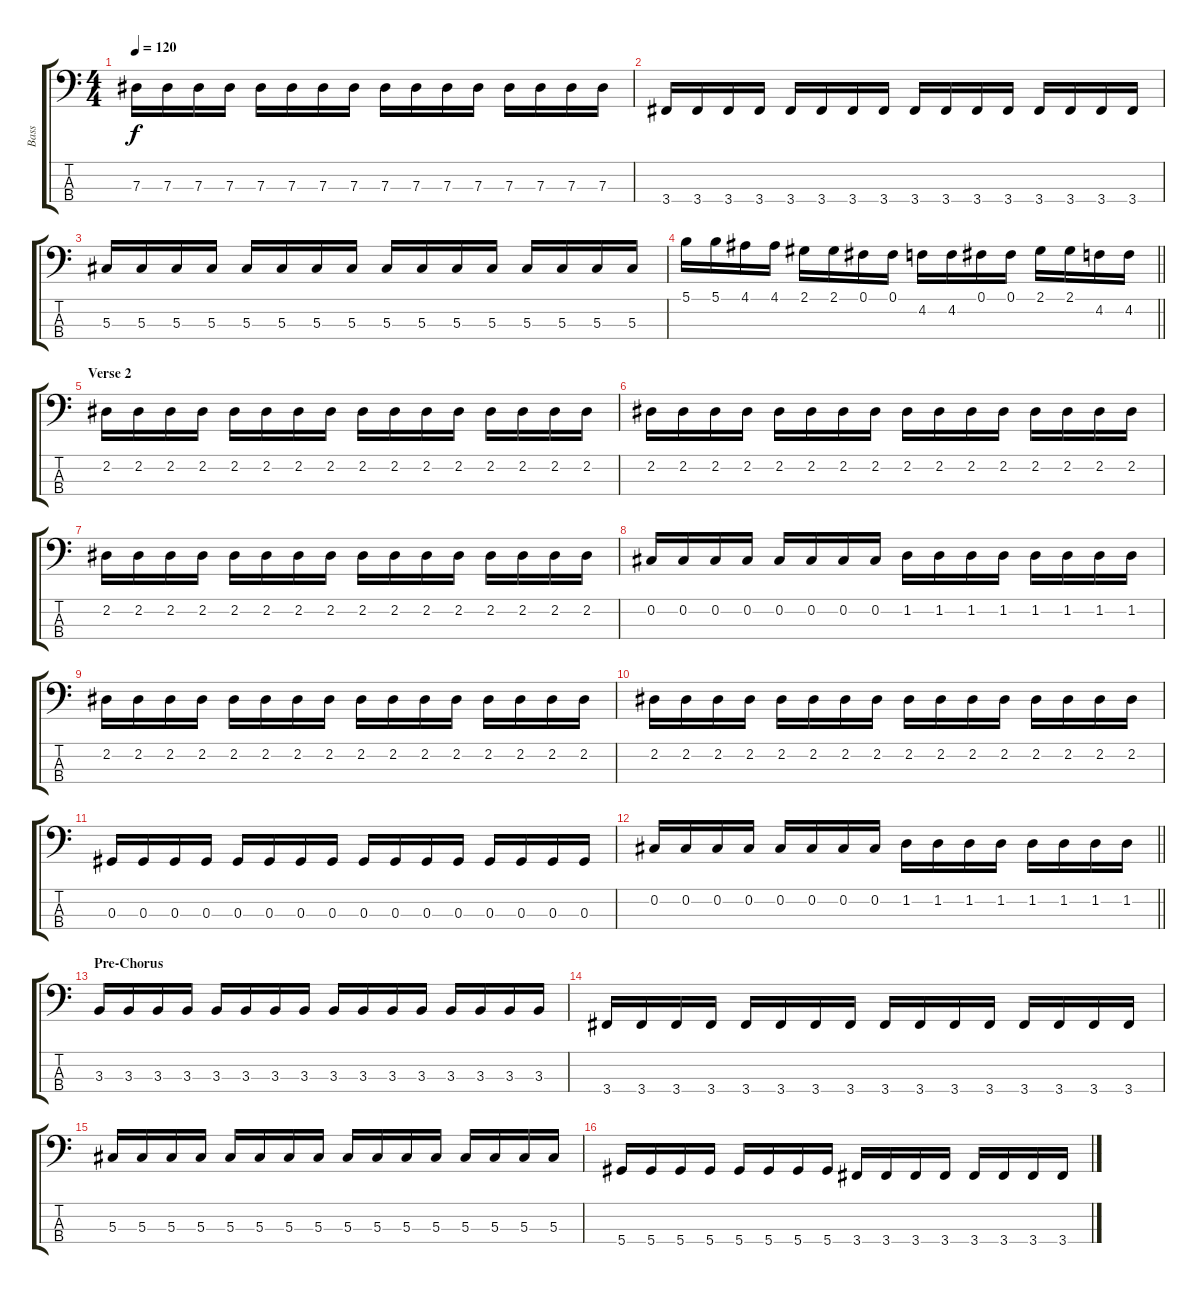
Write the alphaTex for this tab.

\track ("Bass" "Bass") {instrument electricbassfinger}
\staff {score tabs}
\tuning (Gb2 Db2 Ab1 Eb1) {hide}
\ts (4 4)
\tempo 120
\clef f4
\ks c
7.3.16{dy f} 7.3.16 7.3.16 7.3.16 7.3.16 7.3.16 7.3.16 7.3.16 7.3.16 7.3.16 7.3.16 7.3.16 7.3.16 7.3.16 7.3.16 7.3.16 |
3.4.16 3.4.16 3.4.16 3.4.16 3.4.16 3.4.16 3.4.16 3.4.16 3.4.16 3.4.16 3.4.16 3.4.16 3.4.16 3.4.16 3.4.16 3.4.16 |
5.3.16 5.3.16 5.3.16 5.3.16 5.3.16 5.3.16 5.3.16 5.3.16 5.3.16 5.3.16 5.3.16 5.3.16 5.3.16 5.3.16 5.3.16 5.3.16 |
\barLineRight lightlight
5.1.16 5.1.16 4.1.16 4.1.16 2.1.16 2.1.16 0.1.16 0.1.16 4.2.16 4.2.16 0.1.16 0.1.16 2.1.16 2.1.16 4.2.16 4.2.16 |
\section ("" "Verse 2")
2.2.16 2.2.16 2.2.16 2.2.16 2.2.16 2.2.16 2.2.16 2.2.16 2.2.16 2.2.16 2.2.16 2.2.16 2.2.16 2.2.16 2.2.16 2.2.16 |
2.2.16 2.2.16 2.2.16 2.2.16 2.2.16 2.2.16 2.2.16 2.2.16 2.2.16 2.2.16 2.2.16 2.2.16 2.2.16 2.2.16 2.2.16 2.2.16 |
2.2.16 2.2.16 2.2.16 2.2.16 2.2.16 2.2.16 2.2.16 2.2.16 2.2.16 2.2.16 2.2.16 2.2.16 2.2.16 2.2.16 2.2.16 2.2.16 |
0.2.16 0.2.16 0.2.16 0.2.16 0.2.16 0.2.16 0.2.16 0.2.16 1.2.16 1.2.16 1.2.16 1.2.16 1.2.16 1.2.16 1.2.16 1.2.16 |
2.2.16 2.2.16 2.2.16 2.2.16 2.2.16 2.2.16 2.2.16 2.2.16 2.2.16 2.2.16 2.2.16 2.2.16 2.2.16 2.2.16 2.2.16 2.2.16 |
2.2.16 2.2.16 2.2.16 2.2.16 2.2.16 2.2.16 2.2.16 2.2.16 2.2.16 2.2.16 2.2.16 2.2.16 2.2.16 2.2.16 2.2.16 2.2.16 |
0.3.16 0.3.16 0.3.16 0.3.16 0.3.16 0.3.16 0.3.16 0.3.16 0.3.16 0.3.16 0.3.16 0.3.16 0.3.16 0.3.16 0.3.16 0.3.16 |
\barLineRight lightlight
0.2.16 0.2.16 0.2.16 0.2.16 0.2.16 0.2.16 0.2.16 0.2.16 1.2.16 1.2.16 1.2.16 1.2.16 1.2.16 1.2.16 1.2.16 1.2.16 |
\section ("" "Pre-Chorus")
3.3.16 3.3.16 3.3.16 3.3.16 3.3.16 3.3.16 3.3.16 3.3.16 3.3.16 3.3.16 3.3.16 3.3.16 3.3.16 3.3.16 3.3.16 3.3.16 |
3.4.16 3.4.16 3.4.16 3.4.16 3.4.16 3.4.16 3.4.16 3.4.16 3.4.16 3.4.16 3.4.16 3.4.16 3.4.16 3.4.16 3.4.16 3.4.16 |
5.3.16 5.3.16 5.3.16 5.3.16 5.3.16 5.3.16 5.3.16 5.3.16 5.3.16 5.3.16 5.3.16 5.3.16 5.3.16 5.3.16 5.3.16 5.3.16 |
5.4.16 5.4.16 5.4.16 5.4.16 5.4.16 5.4.16 5.4.16 5.4.16 3.4.16 3.4.16 3.4.16 3.4.16 3.4.16 3.4.16 3.4.16 3.4.16
